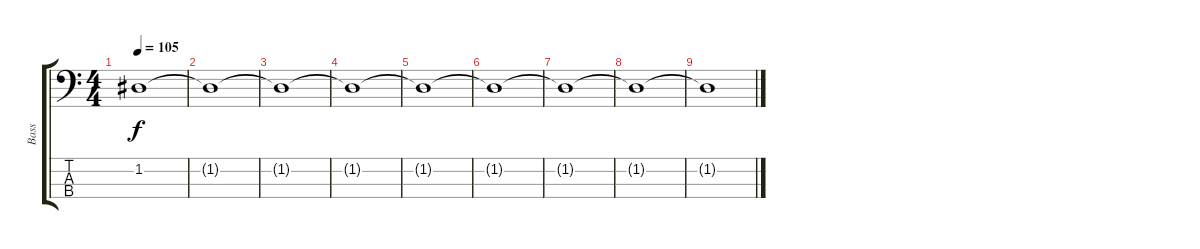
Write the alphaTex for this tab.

\track ("Bass" "Bass") {instrument electricbassfinger}
\staff {score tabs}
\tuning (G2 D2 A1 E1) {hide}
\ts (4 4)
\tempo 105
\clef f4
\ks c
1.2{t}.1{dy f} |
1.2{t}.1 |
1.2{t}.1 |
1.2{t}.1 |
1.2{t}.1 |
1.2{t}.1 |
1.2{t}.1 |
1.2{t}.1 |
1.2{t}.1
